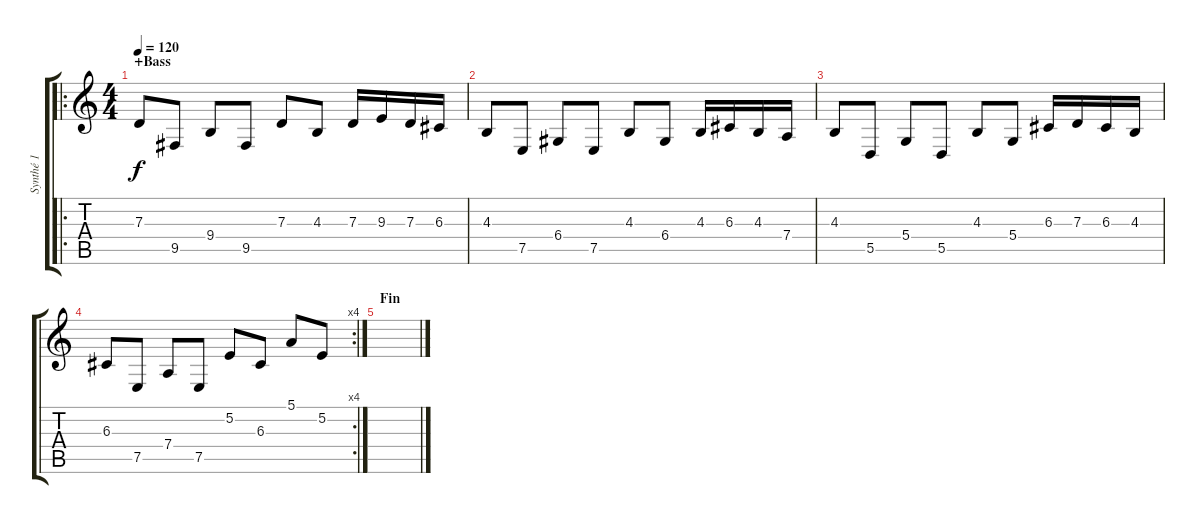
\track ("Synthé 1" "Synthé 1") {instrument lead2sawtooth}
\staff {score tabs}
\tuning (E4 B3 G3 D3 A2 E2) {hide}
\ro
\ts (4 4)
\section ("" "+Bass")
\tempo 120
\clef g2
\ks c
7.3.8{dy f} 9.5.8 9.4.8 9.5.8 7.3.8 4.3.8 7.3.16 9.3.16 7.3.16 6.3.16 |
4.3.8 7.5.8 6.4.8 7.5.8 4.3.8 6.4.8 4.3.16 6.3.16 4.3.16 7.4.16 |
4.3.8 5.5.8 5.4.8 5.5.8 4.3.8 5.4.8 6.3.16 7.3.16 6.3.16 4.3.16 |
\rc 4
6.3.8 7.5.8 7.4.8 7.5.8 5.2.8 6.3.8 5.1.8 5.2.8 |
\section ("" "Fin")
